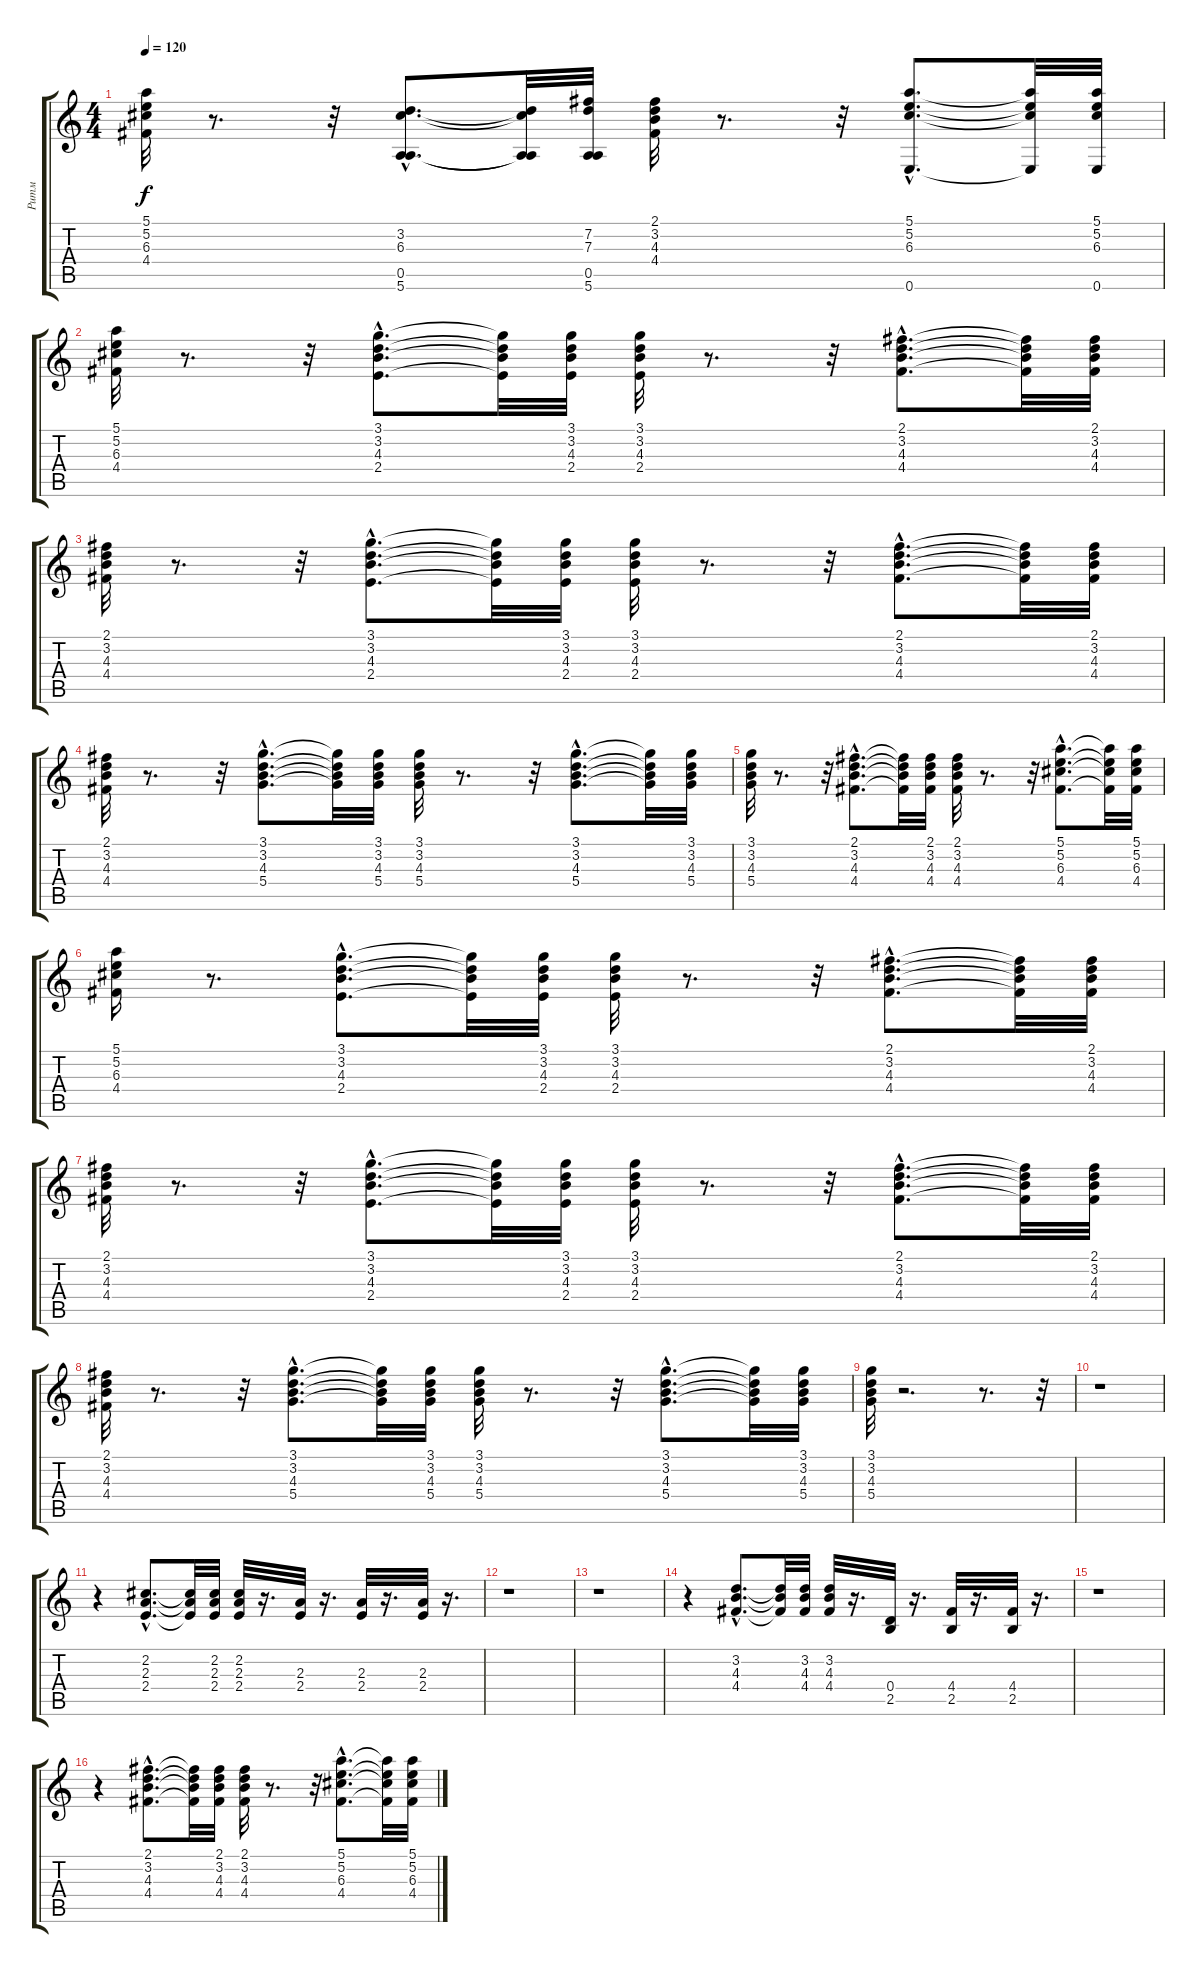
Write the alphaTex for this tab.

\track ("Ритм" "Ритм") {instrument electricguitarclean}
\staff {score tabs}
\tuning (E4 B3 G3 D3 A2 E2) {hide}
\ts (4 4)
\tempo 120
\clef g2
\ks c
(5.1 5.2 6.3 4.4).32{dy f} r.8{d} r.32 (3.2{hac} 6.3{hac} 0.5{hac} 5.6{hac}).8{d} (3.2{t} 6.3{t} 0.5{t} 5.6{t}).32 (7.2 7.3 0.5 5.6).32 (2.1 3.2 4.3 4.4).32 r.8{d} r.32 (5.1{hac} 5.2{hac} 6.3{hac} 0.6{hac}).8{d} (5.1{t} 5.2{t} 6.3{t} 0.6{t}).32 (5.1 5.2 6.3 0.6).32 |
(5.1 5.2 6.3 4.4).32 r.8{d} r.32 (3.1{hac} 3.2{hac} 4.3{hac} 2.4{hac}).8{d} (3.1{t} 3.2{t} 4.3{t} 2.4{t}).32 (3.1 3.2 4.3 2.4).32 (3.1 3.2 4.3 2.4).32 r.8{d} r.32 (2.1{hac} 3.2{hac} 4.3{hac} 4.4{hac}).8{d} (2.1{t} 3.2{t} 4.3{t} 4.4{t}).32 (2.1 3.2 4.3 4.4).32 |
(2.1 3.2 4.3 4.4).32 r.8{d} r.32 (3.1{hac} 3.2{hac} 4.3{hac} 2.4{hac}).8{d} (3.1{t} 3.2{t} 4.3{t} 2.4{t}).32 (3.1 3.2 4.3 2.4).32 (3.1 3.2 4.3 2.4).32 r.8{d} r.32 (2.1{hac} 3.2{hac} 4.3{hac} 4.4{hac}).8{d} (2.1{t} 3.2{t} 4.3{t} 4.4{t}).32 (2.1 3.2 4.3 4.4).32 |
(2.1 3.2 4.3 4.4).32 r.8{d} r.32 (3.1{hac} 3.2{hac} 4.3{hac} 5.4{hac}).8{d} (3.1{t} 3.2{t} 4.3{t} 5.4{t}).32 (3.1 3.2 4.3 5.4).32 (3.1 3.2 4.3 5.4).32 r.8{d} r.32 (3.1{hac} 3.2{hac} 4.3{hac} 5.4{hac}).8{d} (3.1{t} 3.2{t} 4.3{t} 5.4{t}).32 (3.1 3.2 4.3 5.4).32 |
(3.1 3.2 4.3 5.4).32 r.8{d} r.32 (2.1{hac} 3.2{hac} 4.3{hac} 4.4{hac}).8{d} (2.1{t} 3.2{t} 4.3{t} 4.4{t}).32 (2.1 3.2 4.3 4.4).32 (2.1 3.2 4.3 4.4).32 r.8{d} r.32 (5.1{hac} 5.2{hac} 6.3{hac} 4.4{hac}).8{d} (5.1{t} 5.2{t} 6.3{t} 4.4{t}).32 (5.1 5.2 6.3 4.4).32 |
(5.1 5.2 6.3 4.4).16 r.8{d} (3.1{hac} 3.2{hac} 4.3{hac} 2.4{hac}).8{d} (3.1{t} 3.2{t} 4.3{t} 2.4{t}).32 (3.1 3.2 4.3 2.4).32 (3.1 3.2 4.3 2.4).32 r.8{d} r.32 (2.1{hac} 3.2{hac} 4.3{hac} 4.4{hac}).8{d} (2.1{t} 3.2{t} 4.3{t} 4.4{t}).32 (2.1 3.2 4.3 4.4).32 |
(2.1 3.2 4.3 4.4).32 r.8{d} r.32 (3.1{hac} 3.2{hac} 4.3{hac} 2.4{hac}).8{d} (3.1{t} 3.2{t} 4.3{t} 2.4{t}).32 (3.1 3.2 4.3 2.4).32 (3.1 3.2 4.3 2.4).32 r.8{d} r.32 (2.1{hac} 3.2{hac} 4.3{hac} 4.4{hac}).8{d} (2.1{t} 3.2{t} 4.3{t} 4.4{t}).32 (2.1 3.2 4.3 4.4).32 |
(2.1 3.2 4.3 4.4).32 r.8{d} r.32 (3.1{hac} 3.2{hac} 4.3{hac} 5.4{hac}).8{d} (3.1{t} 3.2{t} 4.3{t} 5.4{t}).32 (3.1 3.2 4.3 5.4).32 (3.1 3.2 4.3 5.4).32 r.8{d} r.32 (3.1{hac} 3.2{hac} 4.3{hac} 5.4{hac}).8{d} (3.1{t} 3.2{t} 4.3{t} 5.4{t}).32 (3.1 3.2 4.3 5.4).32 |
(3.1 3.2 4.3 5.4).32 r.2{d} r.8{d} r.32 |
r.1 |
r.4 (2.2{hac} 2.3{hac} 2.4{hac}).8{d} (2.2{t} 2.3{t} 2.4{t}).32 (2.2 2.3 2.4).32 (2.2 2.3 2.4).32 r.16{d} (2.3 2.4).32 r.16{d} (2.3 2.4).32 r.16{d} (2.3 2.4).32 r.16{d} |
r.1 |
r.1 |
r.4 (3.2{hac} 4.3{hac} 4.4{hac}).8{d} (3.2{t} 4.3{t} 4.4{t}).32 (3.2 4.3 4.4).32 (3.2 4.3 4.4).32 r.16{d} (0.4 2.5).32 r.16{d} (4.4 2.5).32 r.16{d} (4.4 2.5).32 r.16{d} |
r.1 |
r.4 (2.1{hac} 3.2{hac} 4.3{hac} 4.4{hac}).8{d} (2.1{t} 3.2{t} 4.3{t} 4.4{t}).32 (2.1 3.2 4.3 4.4).32 (2.1 3.2 4.3 4.4).32 r.8{d} r.32 (5.1{hac} 5.2{hac} 6.3{hac} 4.4{hac}).8{d} (5.1{t} 5.2{t} 6.3{t} 4.4{t}).32 (5.1 5.2 6.3 4.4).32
